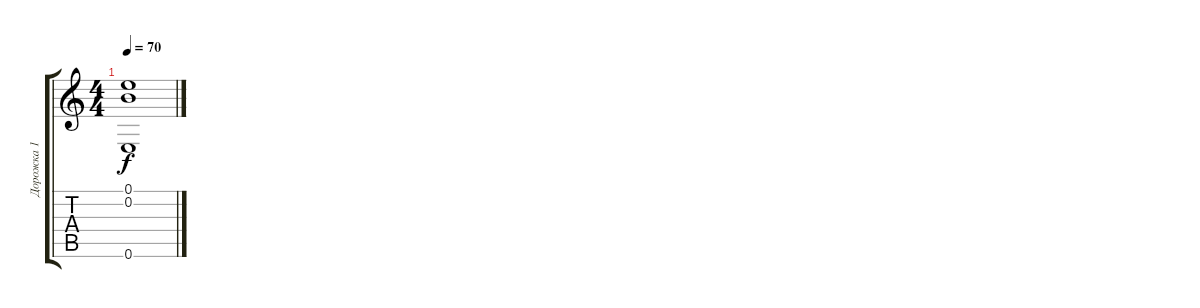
\track ("Дорожка 1" "Дорожка 1") {instrument acousticguitarsteel}
\staff {score tabs}
\tuning (E4 B3 G3 D3 A2 E2) {hide}
\ts (4 4)
\tempo 70
\clef g2
\ks c
(0.1 0.2 0.6).1{dy f}
